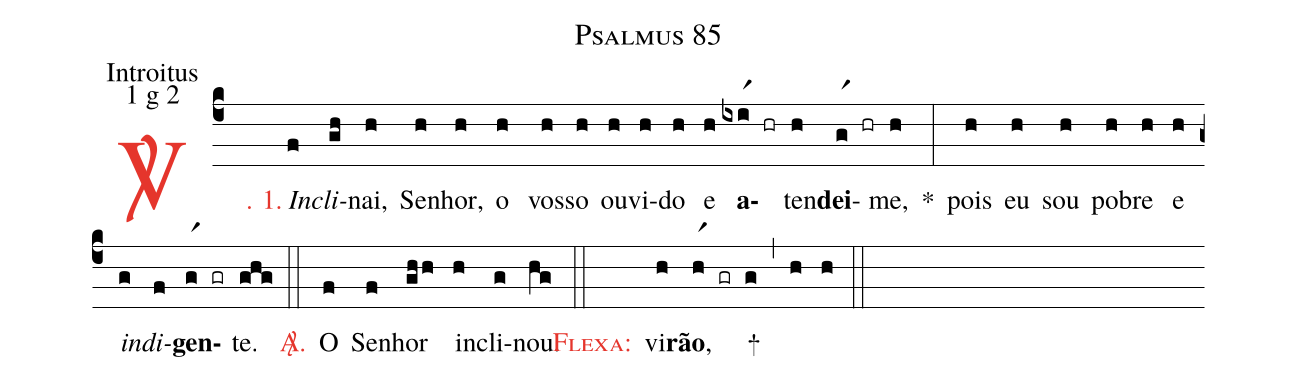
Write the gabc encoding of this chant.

name: Psalmus 85;
office-part: Introitus;
mode: 1;
mode-differentia: g 2;
%%
(c4)

<c><sp>V/</sp>. 1.</c>() <i>In</i>(f)<i>cli</i>(gh)nai,(h) Se(h)nhor,(h) o (h) vos(h)so(h) ou(h)vi(h)do(h) e(h) <b>a</b>(ixir1 hr)ten(h)<b>dei</b>-(gr1 hr)me,(h) *(:) pois(h) eu(h) sou(h) po(h)bre(h) e(h) <i>in</i>(g)<i>di</i>(f)<b>gen</b>(gr1 gr)te.(ghg)

(::)

<nlba><c><sp>A/</sp>.</c>() O</nlba>(f) Se(f)nhor(ghh) in(h)cli(g)nou.(hg)

(::)

<nlba><c><sc>Flexa</sc>:</c>() vi</nlba>(h)<b>rão</b>,(hr1 gr g) +(,) (h) (h)

(::)
